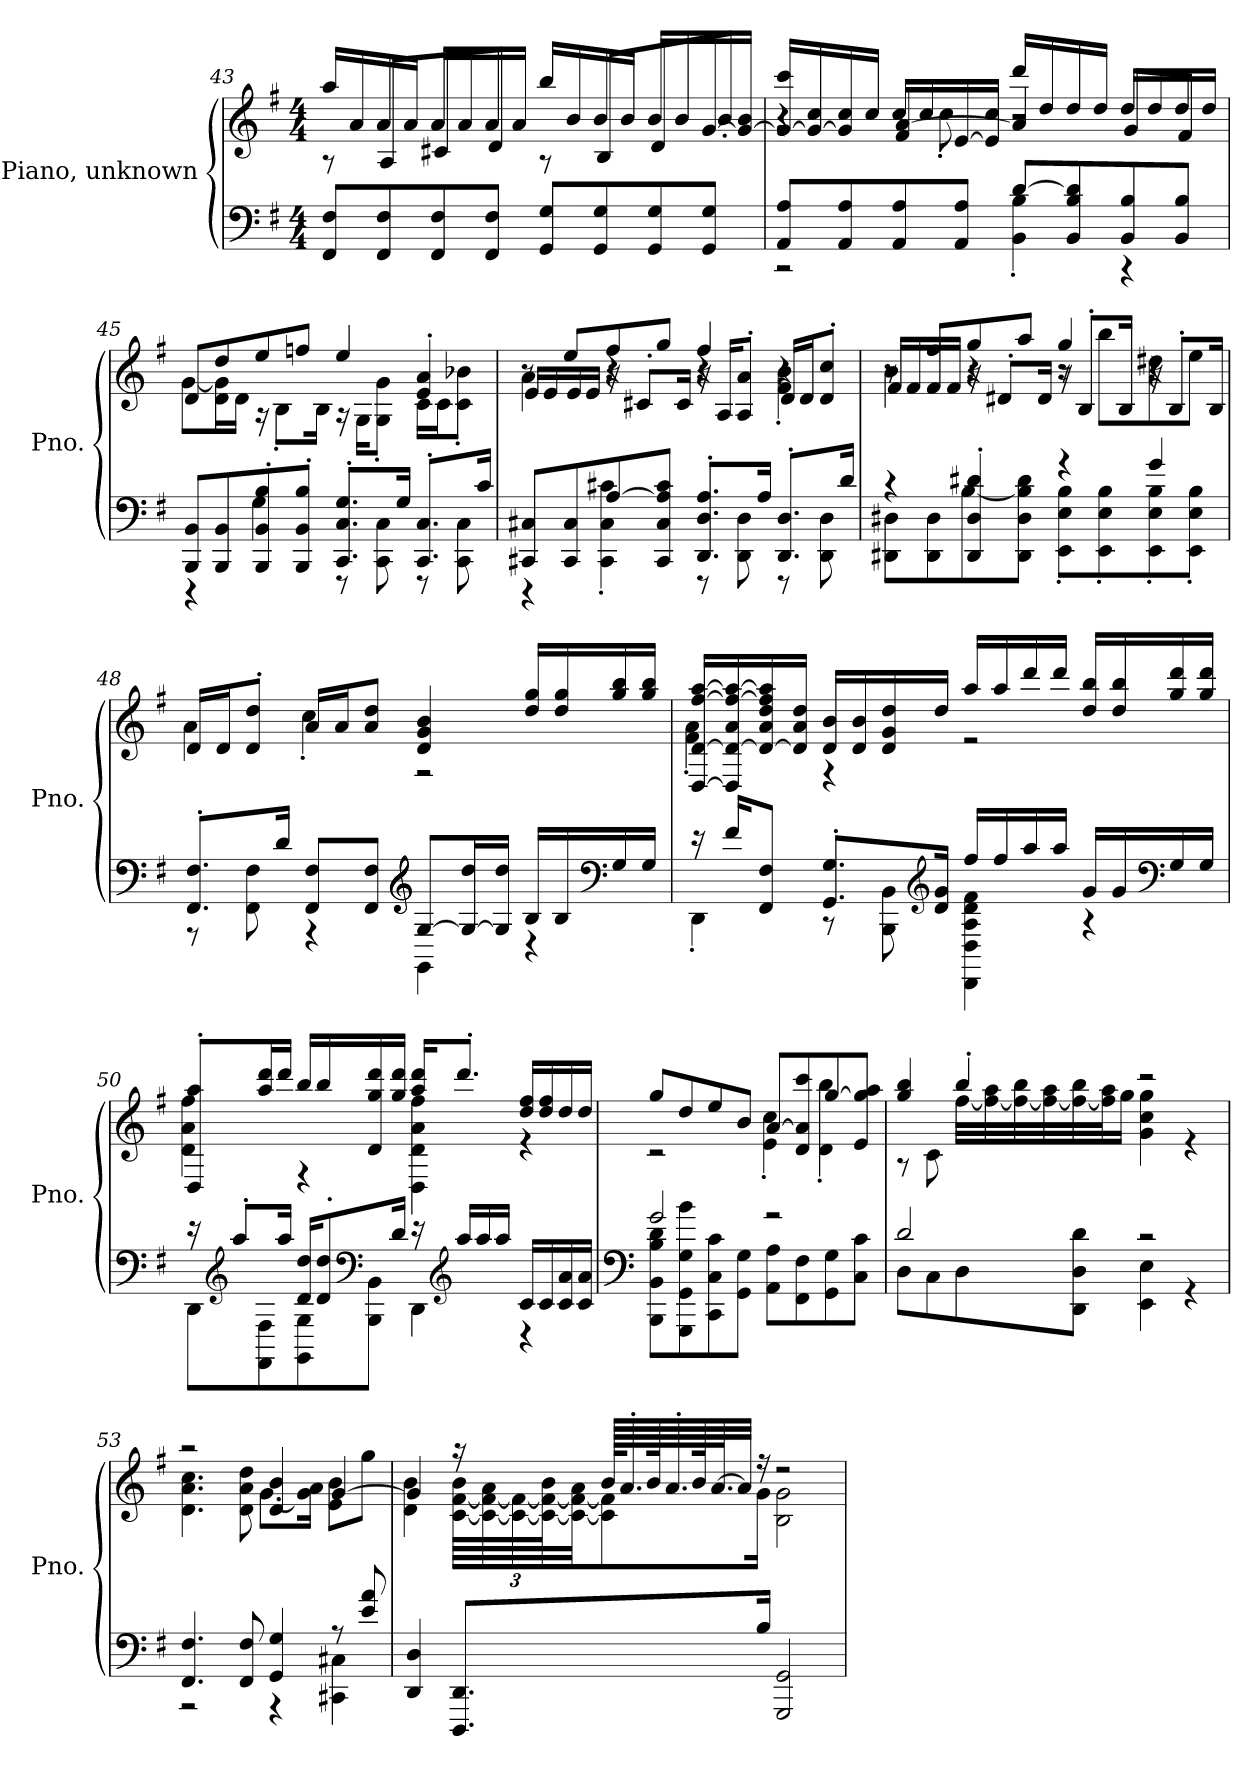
**kern	**kern
*part1	*part1
*staff2	*staff1
*I"Piano, unknown	*
*I'Pno.	*
*clefF4	*clefG2
*k[f#]	*k[f#]
*M4/4	*M4/4
=43	=43
*	*^
8FF#/ 8F#/L	16aa/LL	8r
.	16a/	.
8FF#/ 8F#/	16a/	8A/L
.	16a/JJ	.
8FF#/ 8F#/	16a/LL	8c#X/
.	16a/	.
8FF#/ 8F#/J	16a/	8d/J
.	16a/JJ	.
8GG/ 8G/L	16bb/LL	8r
.	16b/	.
8GG/ 8G/	16b/	8B/L
.	16b/JJ	.
8GG/ 8G/	16b/LL	8d/
.	16b/	.
8GG/ 8G/J	[16g/	8b'/J
.	16g/_ 16b/JJ	.
!!LO:LB:g=z
=44	=44	=44
*^	*	*^
8AA/ 8A/L	2r	16g/_ 16ccc/LL	4r	4r
.	.	16g/_ 16cc/	.	.
8AA/ 8A/	.	16g/] 16cc/	.	.
.	.	16cc/JJ	.	.
8AA/ 8A/	.	16cc/LL	8r	4f#/ [4a/
.	.	16cc/	.	.
8AA/ 8A/J	.	[16e/	8cc'\	.
.	.	16e/] 16cc/JJ	.	.
[8d/L	4BB\' 4B\'	16ddd/LL	2r	4a/]
.	.	16dd/	.	.
8BB/ 8B/ 8d/]	.	16dd/	.	.
.	.	16dd/JJ	.	.
8BB/ 8B/	4r	16dd/LL	.	8g/L
.	.	16dd/	.	.
8BB/ 8B/J	.	16dd/	.	8f#/J
.	.	16dd/JJ	.	.
*	*	*	*v	*v
=45	=45	=45	=45
8BBB/ 8BB/L	4r	8d/L	[8g\L
8BBB/ 8BB/	.	8dd/	16d\ 16g\]L
.	.	.	16d\JJ
8BBB/' 8BB/' 8B/'	4G\	8ee/	16r
.	.	.	8B'\L
8BBB/' 8BB/' 8B/'J	.	8ffn/J	.
.	.	.	16B\Jk
8.CC/' 8.C/' 8.G/'L	8r	4ee/	16r
.	.	.	16G\KL
.	8CC\ 8C\	.	8G\' 8g\'J
16G/Jk	.	.	.
8.CC/' 8.C/'L	8r	4e/' 4a/'	16c\LL
.	.	.	16c\J
.	8CC\ 8C\	.	8c\' 8b-X\'J
16c/Jk	.	.	.
!!LO:LB:g=z
=46	=46	=46	=46
*	*	*	*^
8CC#X/ 8C#X/L	4r	8r	4a\	16e/LL
.	.	.	.	16e/
8CC#/ 8C#/	.	8ee/L	.	16e/
.	.	.	.	16e/JJ
[8A/	4CC#\' 4C#\' 4c#X\'	8ff#/	4r	16r
.	.	.	.	8c#X'/L
8CC#/ 8C#/ 8A/] 8c#/J	.	8gg/J	.	.
.	.	.	.	16c#/Jk
8.DD/' 8.D/' 8.A/'L	8r	4ff#/	4r	16r
.	.	.	.	16A/KL
.	8DD\ 8D\	.	.	8A/' 8a/'J
16A/Jk	.	.	.	.
8.DD/' 8.D/'L	8r	4r	4f#\' 4b\'	16d/LL
.	.	.	.	16d/J
.	8DD\ 8D\	.	.	8d/' 8cc/'J
16d/Jk	.	.	.	.
=47	=47	=47	=47	=47
4r	8DD#X\ 8D#X\L	8r	4b\	16f#/LL
.	.	.	.	16f#/
.	8DD#\ 8D#\	8ff#/L	.	16f#/
.	.	.	.	16f#/JJ
4DD#/' 4D#/' 4d#X/'	[8B\	8gg/	4r	16r
.	.	.	.	8d#X'/L
.	8DD#\ 8D#\ 8B\] 8d#\J	8aa/J	.	.
.	.	.	.	16d#/Jk
4r	8EE\' 8E\' 8B\'L	4gg/	8r	16r
.	.	.	.	8B'/L
.	8EE\' 8E\' 8B\'	.	8bb\L	.
.	.	.	.	16B/Jk
4g/	8EE\' 8E\' 8B\'	4r	8dd#X\	16r
.	.	.	.	8B'/L
.	8EE\' 8E\' 8B\'J	.	8ee\J	.
.	.	.	.	16B/Jk
*	*	*	*v	*v
!!LO:LB:g=z
=48	=48	=48	=48
8.FF#/' 8.F#/'L	8r	16d/LL	4a\
.	.	16d/J	.
.	8FF#\ 8F#\	8d/' 8dd/'J	.
16d/Jk	.	.	.
8FF#/ 8F#/L	4r	16a/LL	4cc'\
.	.	16a/J	.
8FF#/ 8F#/J	.	8a/ 8dd/J	.
*clefG2	*	*	*
[8G/L	4GG\	4d/ 4g/ 4b/	2r
16G/_ 16dd/L	.	.	.
16G/] 16dd/JJ	.	.	.
16B/LL	4r	16dd/ 16gg/LL	.
16B/	.	16dd/ 16gg/	.
*clefF4	*	*	*
16G/	.	16gg/ 16bb/	.
16G/JJ	.	16gg/ 16bb/JJ	.
=49	=49	=49	=49
16r	4DD'\	[16D/ [16d/ [16ff#/ [16aa/LL	4f#\' 4a\'
16f#/KL	.	16D/] 16d/_ 16a/ 16ff#/_ 16aa/_	.
8FF#/ 8F#/J	.	16d/_ 16a/ 16dd/ 16ff#/] 16aa/]	.
.	.	16d/] 16a/ 16dd/JJ	.
8.GG/' 8.G/'L	8r	16d/ 16b/LL	4r
.	.	16d/ 16b/	.
.	8BBB\ 8BB\	16d/ 16g/ 16dd/	.
*clefG2	*	*	*
16d/ 16g/Jk	.	16dd/JJ	.
16ff#/LL	4DD\ 4D\ 4A\ 4d\ 4f#\	16aa/LL	2r
16ff#/	.	16aa/	.
16aa/	.	16ddd/	.
16aa/JJ	.	16ddd/JJ	.
16g/LL	4r	16dd/ 16bb/LL	.
16g/	.	16dd/ 16bb/	.
*clefF4	*	*	*
16G/	.	16gg/ 16ddd/	.
16G/JJ	.	16gg/ 16ddd/JJ	.
!!LO:LB:g=z	!!
=50	=50	=50	=50
16r	8DD\L	8D/' 8aa/'L	4d\ 4a\ 4ff#\
*clefG2	*	*	*
8aa'/L	.	.	.
.	8FF#\ 8F#\	16aa/ 16ddd/L	.
16aa/Jk	.	16ddd/JJ	.
16d/ 16dd/KL	8GG\ 8G\	16bb/LL	4r
8d/' 8dd/'	.	16bb/	.
*clefF4	*	*	*
.	8BBB\ 8BB\J	16d/ 16gg/ 16ddd/	.
16d/Jk	.	16gg/ 16ddd/JJ	.
16r	4DD\	16aa/ 16ddd/KL	4D\ 4d\ 4a\ 4ff#\
*clefG2	*	*	*
16aa/LL	.	8.ddd'/J	.
16aa/	.	.	.
16aa/JJ	.	.	.
16c/LL	4r	16dd/ 16ff#/LL	4r
16c/	.	16dd/ 16ff#/	.
16c/ 16a/	.	16dd/	.
16c/ 16a/JJ	.	16dd/JJ	.
=51	=51	=51	=51
*clefF4	*	*	*
2g/	8BBB\ 8BB\ 8B\ 8d\L	8gg/L	2r
.	8GGG\ 8GG\ 8G\ 8b\	8dd/	.
.	8CC\ 8C\ 8c\	8ee/	.
.	8GG\ 8G\J	8b/J	.
2r	8AA\ 8A\L	[8a/L	4e\' 4cc\'
.	8FF#\ 8F#\	8d/ 8a/] 8ccc/	.
.	8GG\ 8G\	[8gg/	4d\' 4bb\'
.	8C\ 8c\J	8e/ 8gg/] 8aa/J	.
!!LO:LB:g=z	!!
=52	=52	=52	=52
2d/	8D\L	4gg/ 4bb/	8r
.	8C\	.	8c\
.	8D\	4bb'/	[32ff#\LLL
.	.	.	32ff#\_ 32aa\
.	.	.	32ff#\_ 32bb\
.	.	.	32ff#\_ 32aa\
.	8DD\ 8D\ 8d\J	.	32ff#\_ 32bb\
.	.	.	32ff#\] 32aa\J
.	.	.	16gg\JJ
2r	4EE\ 4E\	2r	4g\ 4cc\ 4gg\
.	4r	.	4r
=53	=53	=53	=53
4.FF#/ 4.F#/	2r	2r	4.d\ 4.a\ 4.cc\
8FF#/ 8F#/	.	.	8d\ 8a\ 8dd\
4GG/ 4G/	4r	4d/ 4b/	[8.g\L
.	.	.	16g\] 16a\Jk
8r	4CC#X\ 4C#X\	[4g/	8e\ 8b\L
8e/ 8a/	.	.	8gg\J
*v	*v	*	*
=54	=54	=54
4DD/ 4D/	4g/]	4d\ 4b\
*	*	*Xbrackettup
8.DDD/ 8.DD/L	16r	[96c\ [96f#\ 96b\LLLL
.	.	96c\_ 96f#\_ 96a\
.	.	96c\_ 96f#\_
.	.	96c\_ 96f#\_ 96b\J
.	.	48c\_ 48f#\_ 48a\JJ
.	128b/KLLLL	8c\] 8f#\]
.	64.a'/	.
.	128b/K	.
.	64.a'/	.
.	128b/K	.
.	[64.a/J	.
.	32a/JJJ]	.
16B/Jk	16r	16g\Jk
2GGG/ 2GG/	2r	2B\ 2g\
*	*v	*v
=	=
*-	*-
